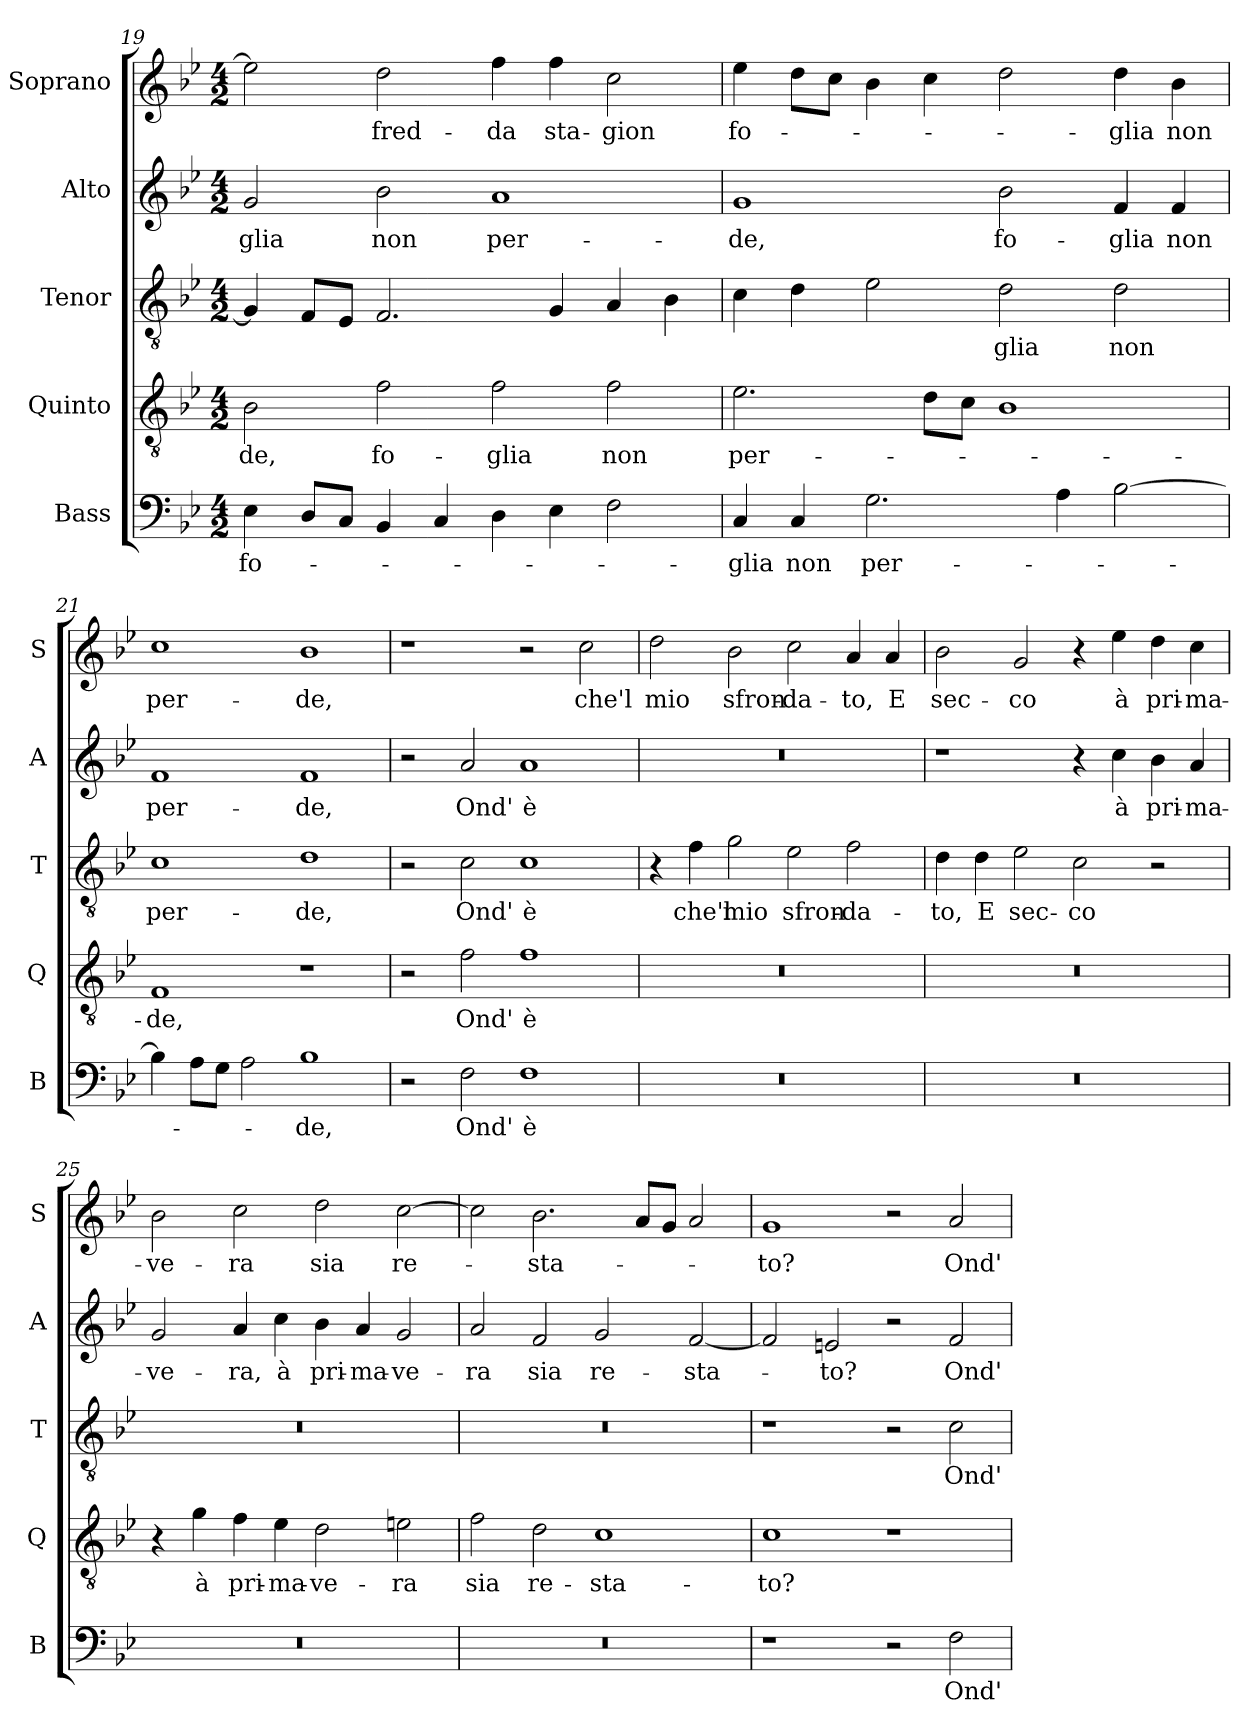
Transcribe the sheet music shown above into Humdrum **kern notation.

**kern	**text	**kern	**text	**kern	**text	**kern	**text	**kern	**text
*part5	*part5	*part4	*part4	*part3	*part3	*part2	*part2	*part1	*part1
*staff5	*staff5	*staff4	*staff4	*staff3	*staff3	*staff2	*staff2	*staff1	*staff1
*I"Bass	*	*I"Quinto	*	*I"Tenor	*	*I"Alto	*	*I"Soprano	*
*I'B	*	*I'Q	*	*I'T	*	*I'A	*	*I'S	*
*clefF4	*	*clefGv2	*	*clefGv2	*	*clefG2	*	*clefG2	*
*k[b-e-]	*	*k[b-e-]	*	*k[b-e-]	*	*k[b-e-]	*	*k[b-e-]	*
*B-:	*	*B-:	*	*B-:	*	*B-:	*	*B-:	*
*M4/2	*	*M4/2	*	*M4/2	*	*M4/2	*	*M4/2	*
=19	=19	=19	=19	=19	=19	=19	=19	=19	=19
!	!LO:LY:b	!	!LO:LY:b	!	!	!	!LO:LY:b	!	!
4E-\	fo-	2B-\	-de,	4G/]	.	2g/	-glia	2ee-\]	.
8D/L	.	.	.	8F/L	.	.	.	.	.
8C/J	.	.	.	8E-/J	.	.	.	.	.
!	!	!	!LO:LY:b	!	!	!	!LO:LY:b	!	!LO:LY:b
4BB-/	.	2f\	fo-	2.F/	.	2b-\	non	2dd\	fred-
4C/	.	.	.	.	.	.	.	.	.
!	!	!	!LO:LY:b	!	!	!	!LO:LY:b	!	!LO:LY:b
4D\	.	2f\	-glia	.	.	1a	per-	4ff\	-da
!	!	!	!	!	!	!	!	!	!LO:LY:b
4E-\	.	.	.	4G/	.	.	.	4ff\	sta-
!	!	!	!LO:LY:b	!	!	!	!	!	!LO:LY:b
2F\	.	2f\	non	4A/	.	.	.	2cc\	-gion
.	.	.	.	4B-\	.	.	.	.	.
!!LO:LB:g=z
=20	=20	=20	=20	=20	=20	=20	=20	=20	=20
!	!LO:LY:b	!	!LO:LY:b	!	!	!	!LO:LY:b	!	!LO:LY:b
4C/	-glia	2.e-\	per-	4c\	.	1g	-de,	4ee-\	fo-
!	!LO:LY:b	!	!	!	!	!	!	!	!
4C/	non	.	.	4d\	.	.	.	8dd\L	.
.	.	.	.	.	.	.	.	8cc\J	.
!	!LO:LY:b	!	!	!	!	!	!	!	!
2.G\	per-	.	.	2e-\	.	.	.	4b-\	.
.	.	8d\L	.	.	.	.	.	4cc\	.
.	.	8c\J	.	.	.	.	.	.	.
!	!	!	!	!	!LO:LY:b	!	!LO:LY:b	!	!
.	.	1B-	.	2d\	-glia	2b-\	fo-	2dd\	.
4A\	.	.	.	.	.	.	.	.	.
!	!	!	!	!	!LO:LY:b	!	!LO:LY:b	!	!LO:LY:b
[2B-\	.	.	.	2d\	non	4f/	-glia	4dd\	-glia
!	!	!	!	!	!	!	!LO:LY:b	!	!LO:LY:b
.	.	.	.	.	.	4f/	non	4b-\	non
=21	=21	=21	=21	=21	=21	=21	=21	=21	=21
!	!	!	!LO:LY:b	!	!LO:LY:b	!	!LO:LY:b	!	!LO:LY:b
4B-\]	.	1F	-de,	1c	per-	1f	per-	1cc	per-
8A\L	.	.	.	.	.	.	.	.	.
8G\J	.	.	.	.	.	.	.	.	.
2A\	.	.	.	.	.	.	.	.	.
!	!LO:LY:b	!	!	!	!LO:LY:b	!	!LO:LY:b	!	!LO:LY:b
1B-	-de,	1r	.	1d	-de,	1f	-de,	1b-	-de,
=22	=22	=22	=22	=22	=22	=22	=22	=22	=22
2r	.	2r	.	2r	.	2r	.	1r	.
!	!LO:LY:b	!	!LO:LY:b	!	!LO:LY:b	!	!LO:LY:b	!	!
2F\	Ond'	2f\	Ond'	2c\	Ond'	2a/	Ond'	.	.
!	!LO:LY:b	!	!LO:LY:b	!	!LO:LY:b	!	!LO:LY:b	!	!
1F	è	1f	è	1c	è	1a	è	2r	.
!	!	!	!	!	!	!	!	!	!LO:LY:b
.	.	.	.	.	.	.	.	2cc\	che'l
=23	=23	=23	=23	=23	=23	=23	=23	=23	=23
!	!	!	!	!	!	!	!	!	!LO:LY:b
0r	.	0r	.	4r	.	0r	.	2dd\	mio
!	!	!	!	!	!LO:LY:b	!	!	!	!
.	.	.	.	4f\	che'l	.	.	.	.
!	!	!	!	!	!LO:LY:b	!	!	!	!LO:LY:b
.	.	.	.	2g\	mio	.	.	2b-\	sfron-
!	!	!	!	!	!LO:LY:b	!	!	!	!LO:LY:b
.	.	.	.	2e-\	sfron-	.	.	2cc\	-da-
!	!	!	!	!	!LO:LY:b	!	!	!	!LO:LY:b
.	.	.	.	2f\	-da-	.	.	4a/	-to,
!	!	!	!	!	!	!	!	!	!LO:LY:b
.	.	.	.	.	.	.	.	4a/	E
!!LO:PB:g=z
=24	=24	=24	=24	=24	=24	=24	=24	=24	=24
!	!	!	!	!	!LO:LY:b	!	!	!	!LO:LY:b
0r	.	0r	.	4d\	-to,	1r	.	2b-\	sec-
!	!	!	!	!	!LO:LY:b	!	!	!	!
.	.	.	.	4d\	E	.	.	.	.
!	!	!	!	!	!LO:LY:b	!	!	!	!LO:LY:b
.	.	.	.	2e-\	sec-	.	.	2g/	-co
!	!	!	!	!	!LO:LY:b	!	!	!	!
.	.	.	.	2c\	-co	4r	.	4r	.
!	!	!	!	!	!	!	!LO:LY:b	!	!LO:LY:b
.	.	.	.	.	.	4cc\	à	4ee-\	à
!	!	!	!	!	!	!	!LO:LY:b	!	!LO:LY:b
.	.	.	.	2r	.	4b-\	pri-	4dd\	pri-
!	!	!	!	!	!	!	!LO:LY:b	!	!LO:LY:b
.	.	.	.	.	.	4a/	-ma-	4cc\	-ma-
=25	=25	=25	=25	=25	=25	=25	=25	=25	=25
!	!	!	!	!	!	!	!LO:LY:b	!	!LO:LY:b
0r	.	4r	.	0r	.	2g/	-ve-	2b-\	-ve-
!	!	!	!LO:LY:b	!	!	!	!	!	!
.	.	4g\	à	.	.	.	.	.	.
!	!	!	!LO:LY:b	!	!	!	!LO:LY:b	!	!LO:LY:b
.	.	4f\	pri-	.	.	4a/	-ra,	2cc\	-ra
!	!	!	!LO:LY:b	!	!	!	!LO:LY:b	!	!
.	.	4e-\	-ma-	.	.	4cc\	à	.	.
!	!	!	!LO:LY:b	!	!	!	!LO:LY:b	!	!LO:LY:b
.	.	2d\	-ve-	.	.	4b-\	pri-	2dd\	sia
!	!	!	!	!	!	!	!LO:LY:b	!	!
.	.	.	.	.	.	4a/	-ma-	.	.
!	!	!	!LO:LY:b	!	!	!	!LO:LY:b	!	!LO:LY:b
.	.	2en\	-ra	.	.	2g/	-ve-	[2cc\	re-
=26	=26	=26	=26	=26	=26	=26	=26	=26	=26
!	!	!	!LO:LY:b	!	!	!	!LO:LY:b	!	!
0r	.	2f\	sia	0r	.	2a/	-ra	2cc\]	.
!	!	!	!LO:LY:b	!	!	!	!LO:LY:b	!	!LO:LY:b
.	.	2d\	re-	.	.	2f/	sia	2.b-\	-sta-
!	!	!	!LO:LY:b	!	!	!	!LO:LY:b	!	!
.	.	1c	-sta-	.	.	2g/	re-	.	.
.	.	.	.	.	.	.	.	8a/L	.
.	.	.	.	.	.	.	.	8g/J	.
!	!	!	!	!	!	!	!LO:LY:b	!	!
.	.	.	.	.	.	[2f/	-sta-	2a/	.
=27	=27	=27	=27	=27	=27	=27	=27	=27	=27
!	!	!	!LO:LY:b	!	!	!	!	!	!LO:LY:b
1r	.	1c	-to?	1r	.	2f/]	.	1g	-to?
!	!	!	!	!	!	!	!LO:LY:b	!	!
.	.	.	.	.	.	2en/	-to?	.	.
2r	.	1r	.	2r	.	2r	.	2r	.
!	!LO:LY:b	!	!	!	!LO:LY:b	!	!LO:LY:b	!	!LO:LY:b
2F\	Ond'	.	.	2c\	Ond'	2f/	Ond'	2a/	Ond'
=	=	=	=	=	=	=	=	=	=
*-	*-	*-	*-	*-	*-	*-	*-	*-	*-
